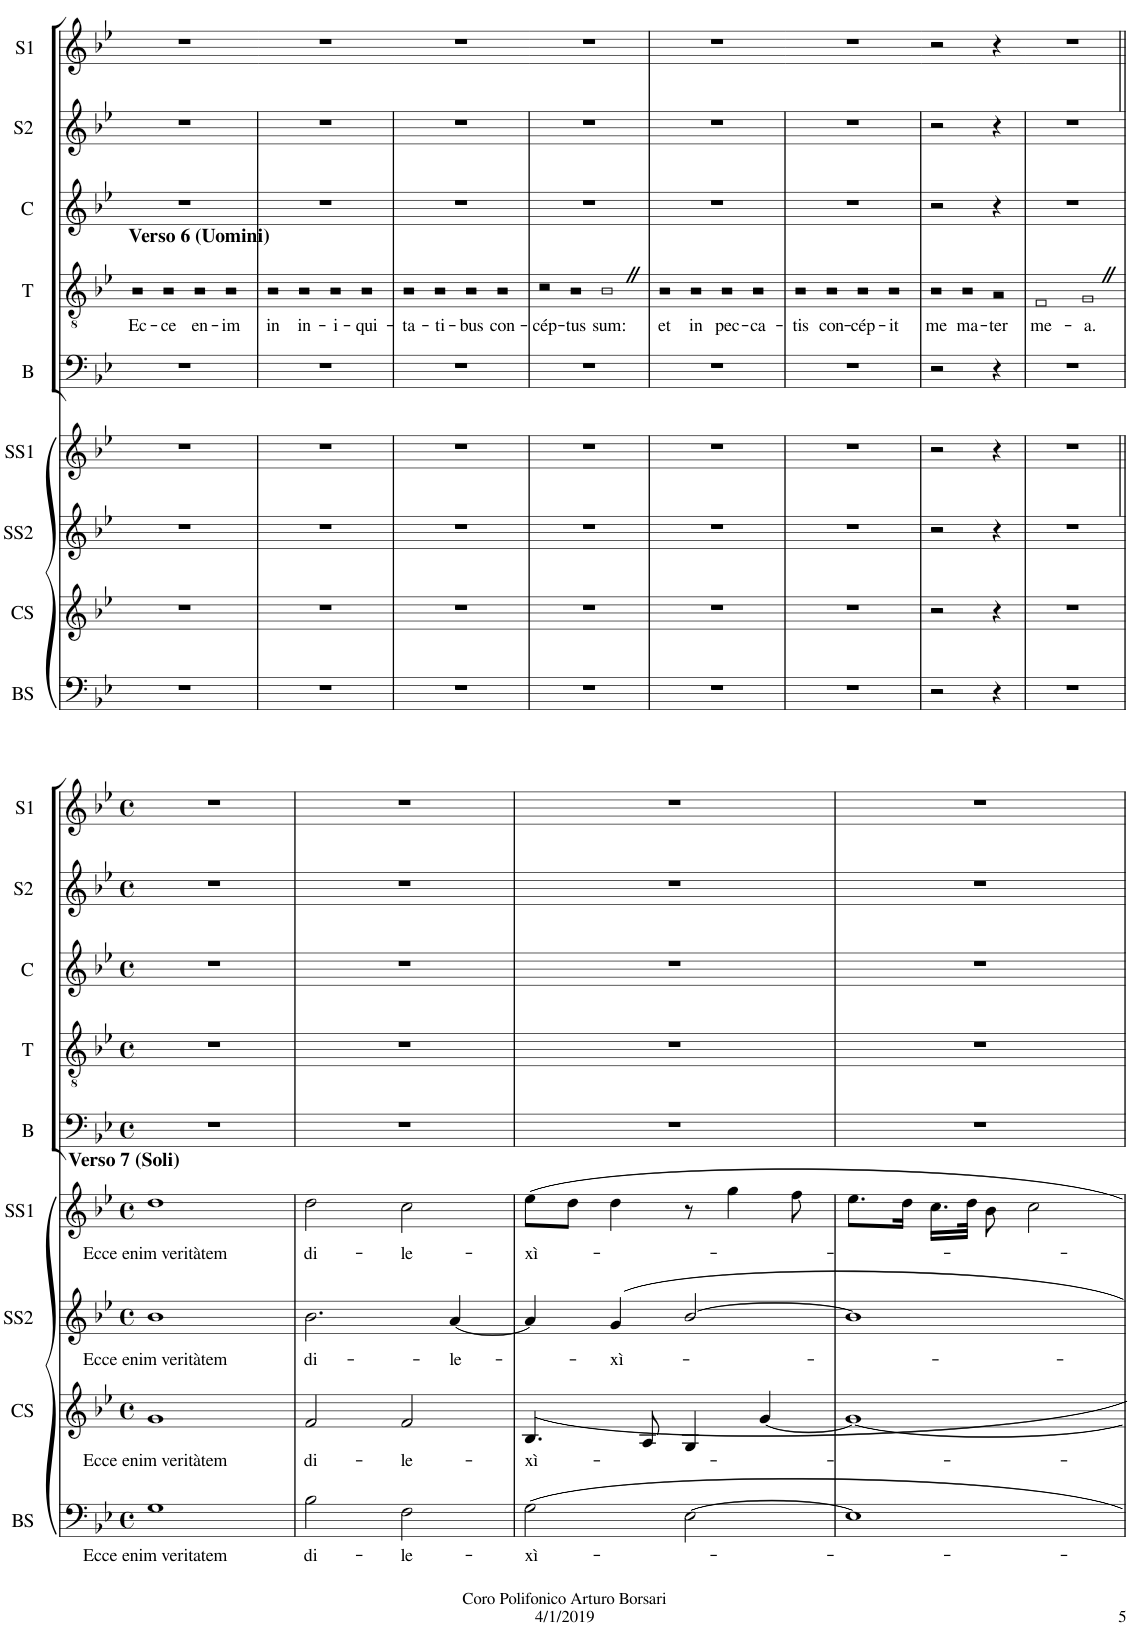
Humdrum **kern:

**kern	**text	**kern	**text	**kern	**text	**kern	**text	**kern	**text
*part5	*part5	*part4	*part4	*part3	*part3	*part2	*part2	*part1	*part1
*staff5	*staff5	*staff4	*staff4	*staff3	*staff3	*staff2	*staff2	*staff1	*staff1
*I"BS	*	*I"CS	*	*I"SS2	*	*I"SS1	*	*I"T	*
*I'BS	*	*I'CS	*	*I'SS2	*	*I'SS1	*	*I'T	*
!!LO:PB:g=z
*clefF4	*	*clefG2	*	*clefG2	*	*clefG2	*	*clefGv2	*
*	*	*	*	*Trd1c2	*	*Trd1c2	*	*	*
*k[b-e-]	*	*k[b-e-]	*	*k[b-e-]	*	*k[b-e-]	*	*k[b-e-]	*
*B-:	*	*B-:	*	*B-:	*	*B-:	*	*B-:	*
*M4/4	*	*M4/4	*	*M4/4	*	*M4/4	*	*M4/4	*
*met(c)	*	*met(c)	*	*met(c)	*	*met(c)	*	*met(c)	*
=1	=1	=1	=1	=1	=1	=1	=1	=1	=1
!	!	!	!	!	!	!	!	!LO:TX:a:B:t=Verso 6 (Uomini)	!
!	!	!	!	!	!	!	!	!	!LO:LY:b
1r	.	1r	.	1r	.	1r	.	4B-	Ec-
!	!	!	!	!	!	!	!	!	!LO:LY:b
.	.	.	.	.	.	.	.	4B-	-ce
!	!	!	!	!	!	!	!	!	!LO:LY:b
.	.	.	.	.	.	.	.	4B-	en-
!	!	!	!	!	!	!	!	!	!LO:LY:b
.	.	.	.	.	.	.	.	4B-	-im
=2-	=2-	=2-	=2-	=2-	=2-	=2-	=2-	=2-	=2-
!	!	!	!	!	!	!	!	!	!LO:LY:b
1r	.	1r	.	1r	.	1r	.	4B-	in
!	!	!	!	!	!	!	!	!	!LO:LY:b
.	.	.	.	.	.	.	.	4B-	in-
!	!	!	!	!	!	!	!	!	!LO:LY:b
.	.	.	.	.	.	.	.	4B-	-i-
!	!	!	!	!	!	!	!	!	!LO:LY:b
.	.	.	.	.	.	.	.	4B-	-qui-
=3-	=3-	=3-	=3-	=3-	=3-	=3-	=3-	=3-	=3-
!	!	!	!	!	!	!	!	!	!LO:LY:b
1r	.	1r	.	1r	.	1r	.	4B-	-ta-
!	!	!	!	!	!	!	!	!	!LO:LY:b
.	.	.	.	.	.	.	.	4B-	-ti-
!	!	!	!	!	!	!	!	!	!LO:LY:b
.	.	.	.	.	.	.	.	4B-	-bus
!	!	!	!	!	!	!	!	!	!LO:LY:b
.	.	.	.	.	.	.	.	4B-	con-
=4-	=4-	=4-	=4-	=4-	=4-	=4-	=4-	=4-	=4-
!	!	!	!	!	!	!	!	!	!LO:LY:b
1r	.	1r	.	1r	.	1r	.	4c	-cép-
!	!	!	!	!	!	!	!	!	!LO:LY:b
.	.	.	.	.	.	.	.	4B-	-tus
!	!	!	!	!	!	!	!	!	!LO:LY:b
.	.	.	.	.	.	.	.	2B-Z	sum:
=5	=5	=5	=5	=5	=5	=5	=5	=5	=5
!	!	!	!	!	!	!	!	!	!LO:LY:b
1r	.	1r	.	1r	.	1r	.	4B-	et
!	!	!	!	!	!	!	!	!	!LO:LY:b
.	.	.	.	.	.	.	.	4B-	in
!	!	!	!	!	!	!	!	!	!LO:LY:b
.	.	.	.	.	.	.	.	4B-	pec-
!	!	!	!	!	!	!	!	!	!LO:LY:b
.	.	.	.	.	.	.	.	4B-	-ca-
=6-	=6-	=6-	=6-	=6-	=6-	=6-	=6-	=6-	=6-
!	!	!	!	!	!	!	!	!	!LO:LY:b
1r	.	1r	.	1r	.	1r	.	4B-	-tis
!	!	!	!	!	!	!	!	!	!LO:LY:b
.	.	.	.	.	.	.	.	4B-	con-
!	!	!	!	!	!	!	!	!	!LO:LY:b
.	.	.	.	.	.	.	.	4B-	-cép-
!	!	!	!	!	!	!	!	!	!LO:LY:b
.	.	.	.	.	.	.	.	4B-	-it
=7-	=7-	=7-	=7-	=7-	=7-	=7-	=7-	=7-	=7-
!	!	!	!	!	!	!	!	!	!LO:LY:b
2r	.	2r	.	2r	.	2r	.	4B-	me
!	!	!	!	!	!	!	!	!	!LO:LY:b
.	.	.	.	.	.	.	.	4B-	ma-
!	!	!	!	!	!	!	!	!	!LO:LY:b
4r	.	4r	.	4r	.	4r	.	4A	-ter
=8-	=8-	=8-	=8-	=8-	=8-	=8-	=8-	=8-	=8-
!	!	!	!	!	!	!	!	!	!LO:LY:b
1r	.	1r	.	1r	.	1r	.	2F	me-
!	!	!	!	!	!	!	!	!	!LO:LY:b
.	.	.	.	.	.	.	.	2G	-a.
!!LO:LB:g=z
=1||	=1||	=1||	=1||	=1||	=1||	=1||	=1||	=1||	=1||
*M4/4	*	*M4/4	*	*M4/4	*	*M4/4	*	*M4/4	*
*met(c)	*	*met(c)	*	*met(c)	*	*met(c)	*	*met(c)	*
!	!	!	!	!	!	!LO:TX:a:B:t=Verso 7 (Soli)	!	!	!
!	!LO:LY:b	!	!LO:LY:b	!	!LO:LY:b	!	!LO:LY:b	!	!
1G	Ecce enim veritatem	1g	Ecce enim veritàtem	1b-	Ecce enim veritàtem	1dd	Ecce enim veritàtem	1r	.
=2	=2	=2	=2	=2	=2	=2	=2	=2	=2
!	!LO:LY:b	!	!LO:LY:b	!	!LO:LY:b	!	!LO:LY:b	!	!
2B-\	di-	2f/	di-	2.b-\	di-	2dd\	di-	1r	.
!	!LO:LY:b	!	!LO:LY:b	!	!	!	!LO:LY:b	!	!
2F\	-le-	2f/	-le-	.	.	2cc\	-le-	.	.
!	!	!	!	!	!LO:LY:b	!	!	!	!
.	.	.	.	[4a/	-le-	.	.	.	.
=3	=3	=3	=3	=3	=3	=3	=3	=3	=3
!	!LO:LY:b	!	!LO:LY:b	!	!	!	!LO:LY:b	!	!
2G\	-xì-	4.B-/	-xì-	4a/]	.	8ee-\L	-xì-	1r	.
.	.	.	.	.	.	8dd\J	.	.	.
!	!	!	!	!	!LO:LY:b	!	!	!	!
.	.	.	.	4g/	-xì-	4dd\	.	.	.
.	.	8A/	.	.	.	.	.	.	.
[2E-\	.	4G/	.	[2b-/	.	8r	.	.	.
.	.	.	.	.	.	4gg\	.	.	.
.	.	[4g/	.	.	.	.	.	.	.
.	.	.	.	.	.	8ff\	.	.	.
=4	=4	=4	=4	=4	=4	=4	=4	=4	=4
1E-]	.	1g_	.	1b-]	.	8.ee-\L	.	1r	.
.	.	.	.	.	.	16dd\Jk	.	.	.
.	.	.	.	.	.	16.cc\LL	.	.	.
.	.	.	.	.	.	32dd\JJk	.	.	.
.	.	.	.	.	.	8b-\	.	.	.
.	.	.	.	.	.	2cc\	.	.	.
=	=	=	=	=	=	=	=	=	=
*-	*-	*-	*-	*-	*-	*-	*-	*-	*-
